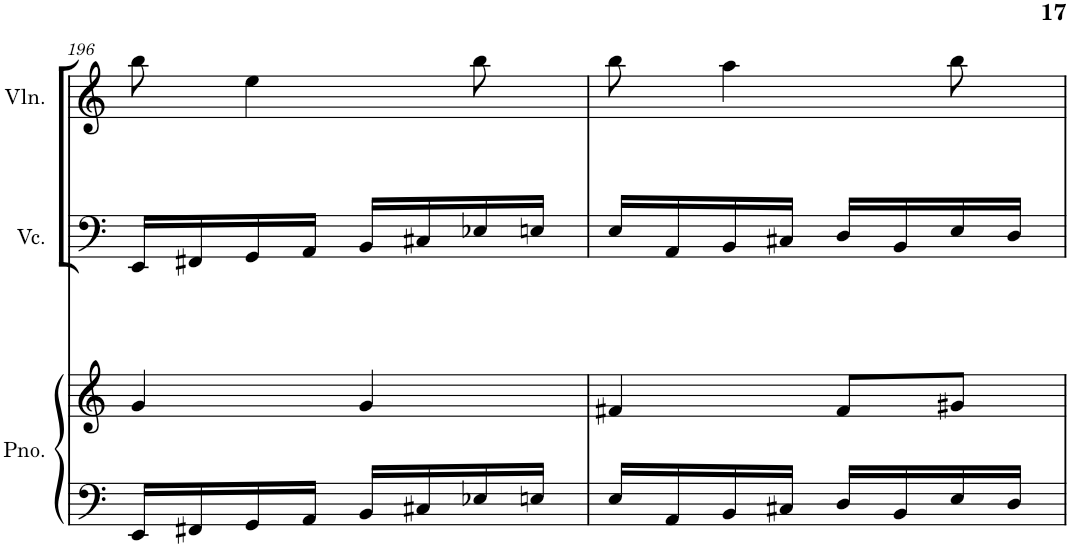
**kern	**kern	**kern	**kern
*part3	*part3	*part2	*part1
*staff4	*staff3	*staff2	*staff1
*I"Piano	*	*I"Violoncello	*I"Violin
*I'Pno.	*	*I'Vc.	*I'Vln.
!!LO:PB:g=z
*clefF4	*clefG2	*clefF4	*clefG2
*k[]	*k[]	*k[]	*k[]
*M2/4	*M2/4	*M2/4	*M2/4
=196	=196	=196	=196
16EE/LL	4g/	16EE/LL	8bb\
16FF#X/	.	16FF#X/	.
16GG/	.	16GG/	4ee\
16AA/JJ	.	16AA/JJ	.
16BB/LL	4g/	16BB/LL	.
16C#X/	.	16C#X/	.
16E-X/	.	16E-X/	8bb\
16En/JJ	.	16En/JJ	.
=197	=197	=197	=197
16E/LL	4f#X/	16E/LL	8bb\
16AA/	.	16AA/	.
16BB/	.	16BB/	4aa\
16C#X/JJ	.	16C#X/JJ	.
16D/LL	8f#/L	16D/LL	.
16BB/	.	16BB/	.
16E/	8g#X/J	16E/	8bb\
16D/JJ	.	16D/JJ	.
=	=	=	=
*-	*-	*-	*-
